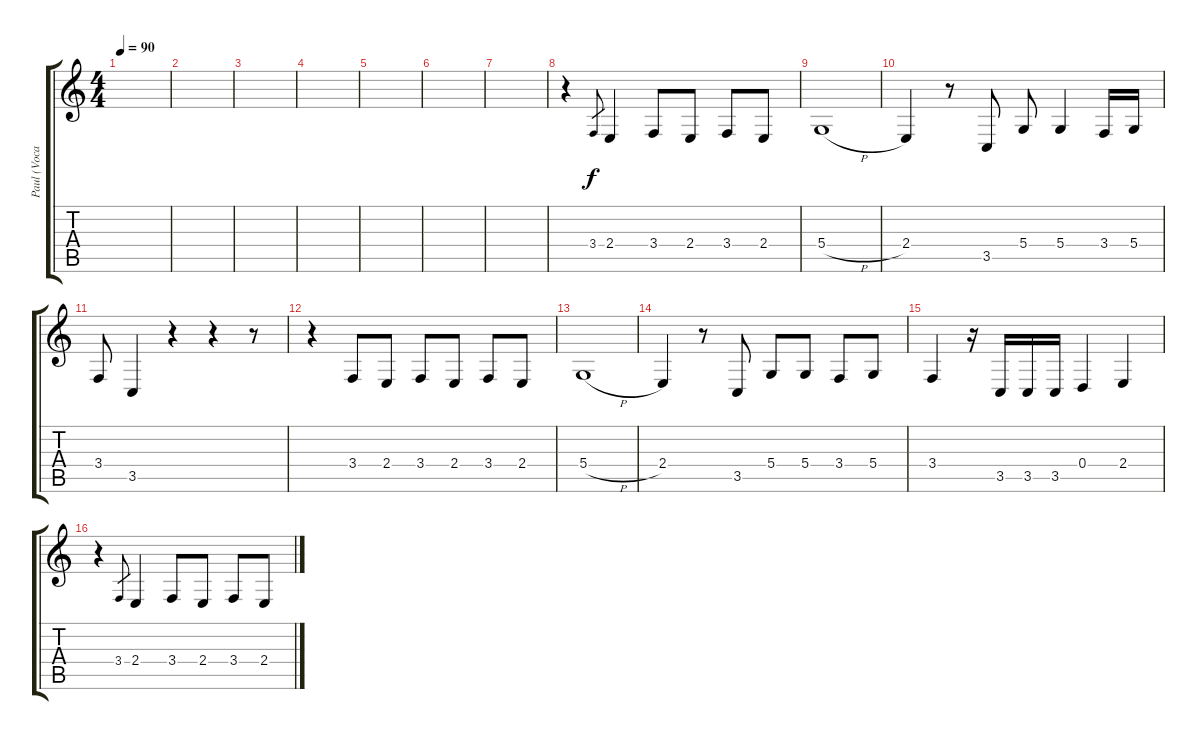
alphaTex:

\track ("Paul (Vocals)" "Paul (Voca") {instrument tenorsax}
\staff {score tabs}
\tuning (E4 B3 G3 D3 A2 E2) {hide}
\ts (4 4)
\tempo 90
\clef g2
\ks c
|
|
|
|
|
|
|
r.4 3.4.8{gr} 2.4.4 3.4.8 2.4.8 3.4.8 2.4.8 |
5.4{h}.1 |
2.4.4 r.8 3.5.8 5.4.8 5.4.4 3.4.16 5.4.16 |
3.4.8 3.5.4 r.4 r.4 r.8 |
r.4 3.4.8 2.4.8 3.4.8 2.4.8 3.4.8 2.4.8 |
5.4{h}.1 |
2.4.4 r.8 3.5.8 5.4.8 5.4.8 3.4.8 5.4.8 |
3.4.4 r.16 3.5.16 3.5.16 3.5.16 0.4.4 2.4.4 |
r.4 3.4.8{gr} 2.4.4 3.4.8 2.4.8 3.4.8 2.4.8
